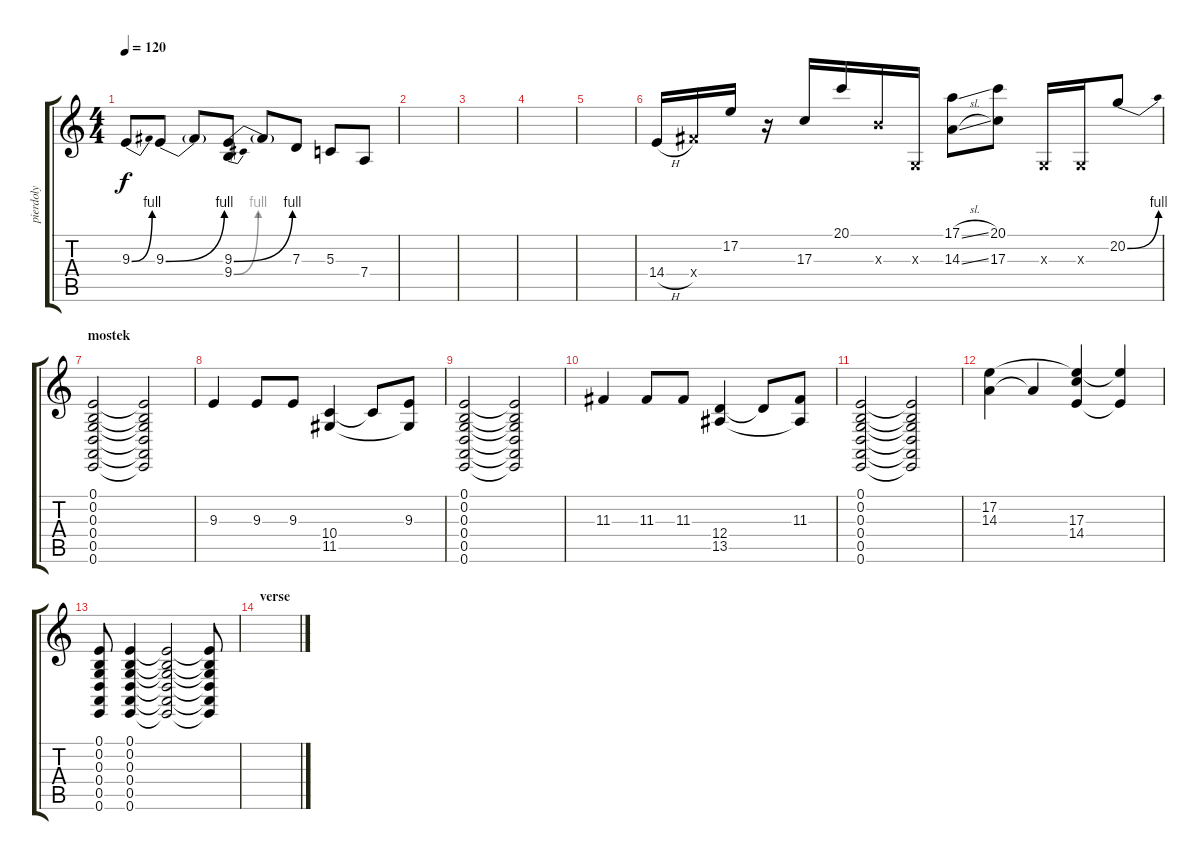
\track ("pierdoly" "pierdoly") {instrument gunshot}
\staff {score tabs}
\tuning (E4 B3 G3 D3 A2 E2) {hide}
\ts (4 4)
\tempo 120
\clef g2
\ks c
9.3{be (bend 0 0 60 4)}.8{dy f instrument birdtweet} 9.3{be (bend 0 0 60 4)}.8 9.3{t}.8 (9.3{be (bend 0 0 60 4)} 9.4{be (bend 0 0 60 4)}).8 9.3{t}.8 7.3.8{instrument gunshot} 5.3.8 7.4.8 |
|
|
|
|
14.4{h}.16{instrument birdtweet} 16.4{x}.16 17.2.16 r.16 17.3.16{instrument gunshot} 20.1.16 16.3{x}.16 0.3{x}.16 (17.1{sl} 14.3{sl}).8 (20.1 17.3).8 0.3{x}.16 0.3{x}.16 20.2{be (bend 0 0 60 4)}.8{instrument gunshot} |
\section ("" "mostek")
(0.1 0.2 0.3 0.4 0.5 0.6).2 (0.1{t} 0.2{t} 0.3{t} 0.4{t} 0.5{t} 0.6{t}).2 |
9.3.4{instrument birdtweet} 9.3.8 9.3.8 (10.4 11.5).4 10.4{t}.8 (9.3 11.5{t}).8 |
(0.1 0.2 0.3 0.4 0.5 0.6).2{instrument gunshot} (0.1{t} 0.2{t} 0.3{t} 0.4{t} 0.5{t} 0.6{t}).2 |
11.3.4{instrument birdtweet} 11.3.8 11.3.8 (12.4 13.5).4 12.4{t}.8 (11.3 13.5{t}).8 |
(0.1 0.2 0.3 0.4 0.5 0.6).2{instrument gunshot} (0.1{t} 0.2{t} 0.3{t} 0.4{t} 0.5{t} 0.6{t}).2 |
(17.2 14.3).4{instrument birdtweet} 14.3{t}.4 (17.2{t} 17.3 14.4).4 (17.2{t} 14.4{t}).4 |
(0.1 0.2 0.3 0.4 0.5 0.6).8{instrument gunshot} (0.1 0.2 0.3 0.4 0.5 0.6).4 (0.1{t} 0.2{t} 0.3{t} 0.4{t} 0.5{t} 0.6{t}).2 (0.1{t} 0.2{t} 0.3{t} 0.4{t} 0.5{t} 0.6{t}).8 |
\section ("" "verse")
